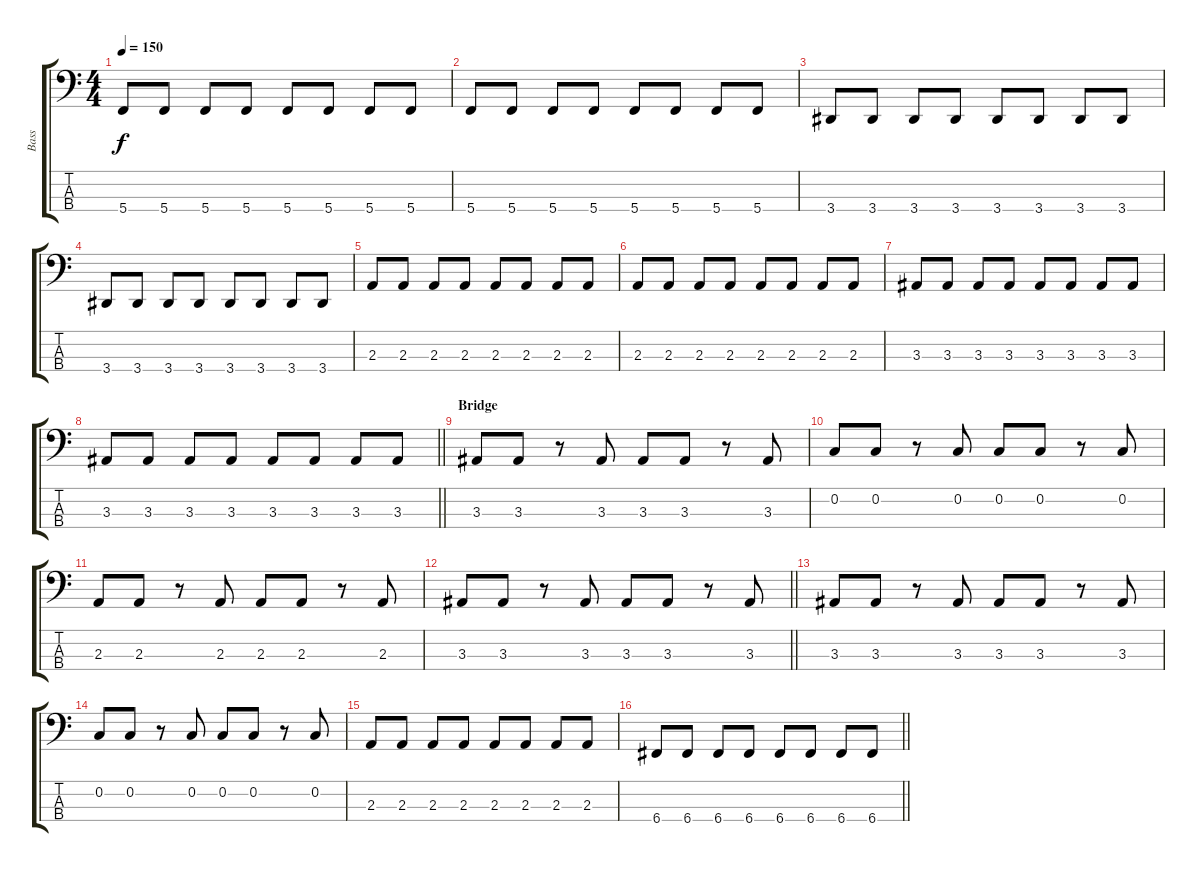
\track ("Bass" "Bass") {instrument electricbassfinger}
\staff {score tabs}
\tuning (F2 C2 G1 C1) {hide}
\ts (4 4)
\tempo 150
\clef f4
\ks c
5.4.8{dy f} 5.4.8 5.4.8 5.4.8 5.4.8 5.4.8 5.4.8 5.4.8 |
5.4.8 5.4.8 5.4.8 5.4.8 5.4.8 5.4.8 5.4.8 5.4.8 |
3.4.8 3.4.8 3.4.8 3.4.8 3.4.8 3.4.8 3.4.8 3.4.8 |
3.4.8 3.4.8 3.4.8 3.4.8 3.4.8 3.4.8 3.4.8 3.4.8 |
2.3.8 2.3.8 2.3.8 2.3.8 2.3.8 2.3.8 2.3.8 2.3.8 |
2.3.8 2.3.8 2.3.8 2.3.8 2.3.8 2.3.8 2.3.8 2.3.8 |
3.3.8 3.3.8 3.3.8 3.3.8 3.3.8 3.3.8 3.3.8 3.3.8 |
\barLineRight lightlight
3.3.8 3.3.8 3.3.8 3.3.8 3.3.8 3.3.8 3.3.8 3.3.8 |
\section ("" "Bridge")
3.3.8 3.3.8 r.8 3.3.8 3.3.8 3.3.8 r.8 3.3.8 |
0.2.8 0.2.8 r.8 0.2.8 0.2.8 0.2.8 r.8 0.2.8 |
2.3.8 2.3.8 r.8 2.3.8 2.3.8 2.3.8 r.8 2.3.8 |
\barLineRight lightlight
3.3.8 3.3.8 r.8 3.3.8 3.3.8 3.3.8 r.8 3.3.8 |
3.3.8 3.3.8 r.8 3.3.8 3.3.8 3.3.8 r.8 3.3.8 |
0.2.8 0.2.8 r.8 0.2.8 0.2.8 0.2.8 r.8 0.2.8 |
2.3.8 2.3.8 2.3.8 2.3.8 2.3.8 2.3.8 2.3.8 2.3.8 |
\barLineRight lightlight
6.4.8 6.4.8 6.4.8 6.4.8 6.4.8 6.4.8 6.4.8 6.4.8
